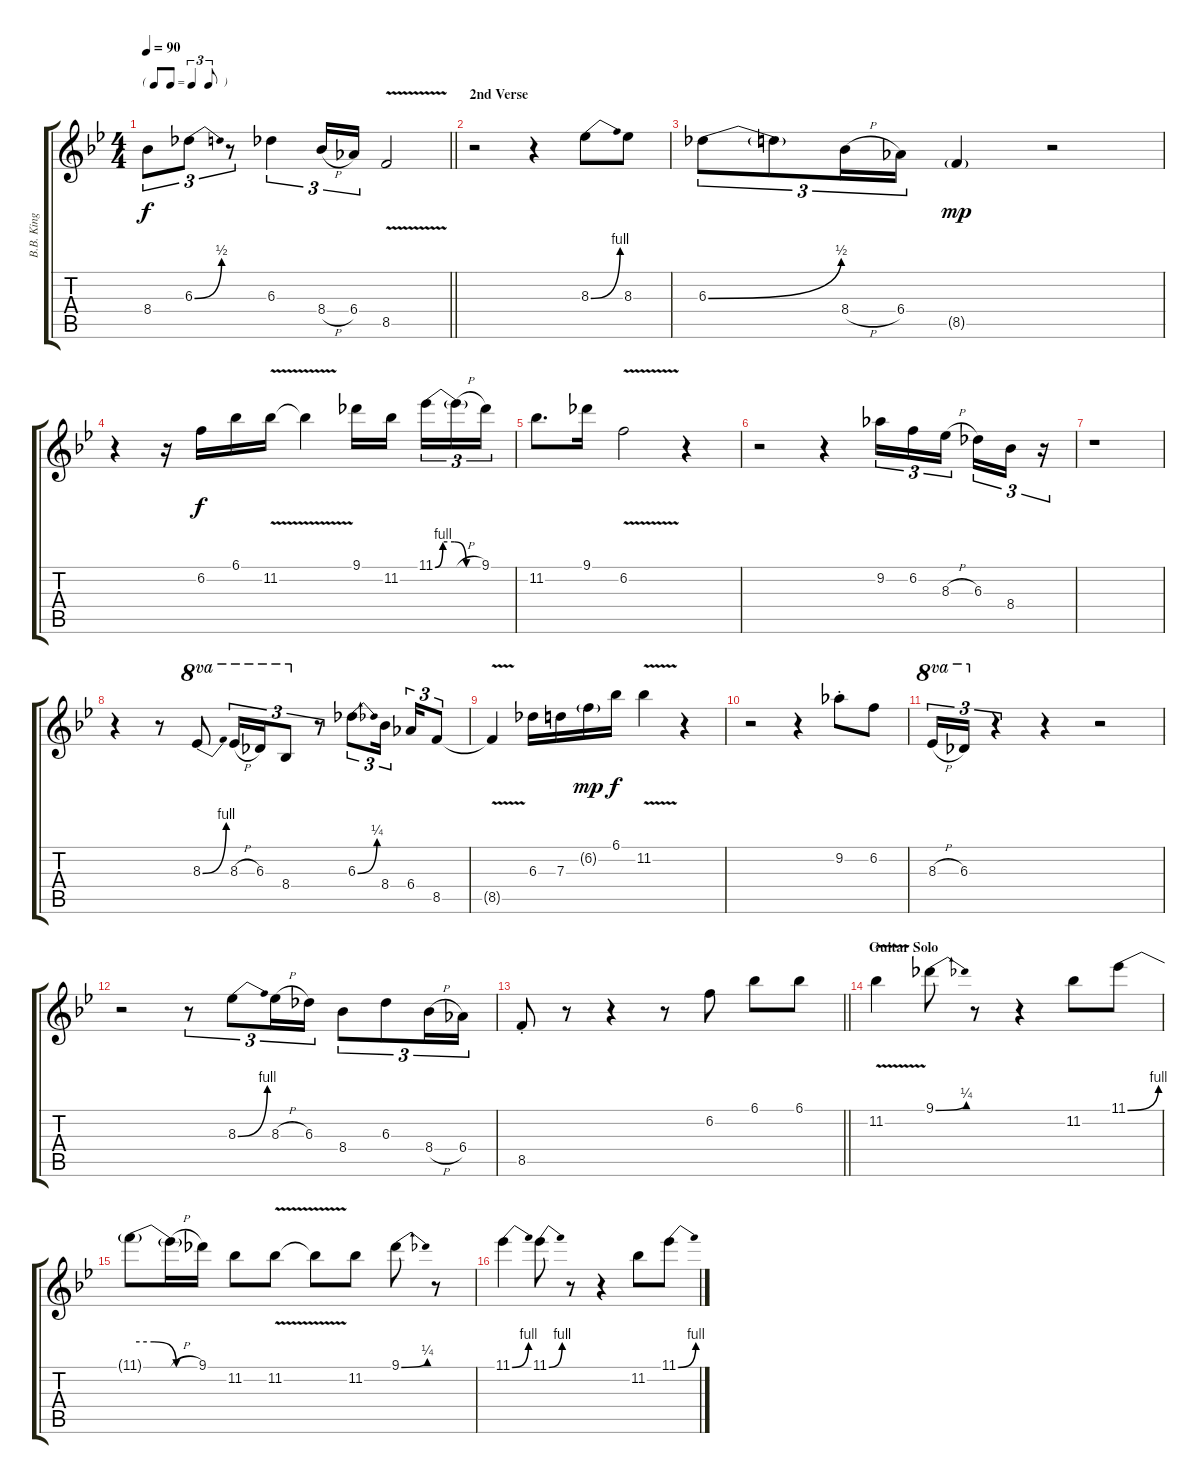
\track ("B.B. King - Electric Guitar" "B.B. King ") {instrument electricguitarclean}
\staff {score tabs}
\tuning (E4 B3 G3 D3 A2 E2) {hide}
\ts (4 4)
\tf triplet8th
\tempo 90
\clef g2
\barLineRight lightlight
\ks bb
8.4.8{tu (3 2) dy f} 6.3{be (bend 0 0 60 2)}.8{tu (3 2)} r.8{tu (3 2)} 6.3.4{tu (3 2)} 8.4{h}.16{tu (3 2)} 6.4.16{tu (3 2)} 8.5{v}.2 |
\section ("" "2nd Verse")
r.2 r.4 8.3{be (bend 0 0 60 4)}.8 8.3.8 |
6.3{be (bend 0 0 60 2)}.8{tu (3 2)} 6.3{t}.8{tu (3 2)} 8.4{h}.16{tu (3 2)} 6.4.16{tu (3 2)} 8.5{g}.4{dy mp} r.2 |
r.4 r.16 6.2.16{dy f} 6.1.16 11.2{v}.16 11.2{v t}.4 9.1.16 11.2.16{beam splitsecondary} 11.1{be (custom 0 0 10 4 25 4 40 0 60 0)}.16{tu (3 2)} 11.1{h t}.16{tu (3 2)} 9.1.16{tu (3 2)} |
11.2.8{d} 9.1.16 6.2{v}.2 r.4 |
r.2 r.4 9.2.16{tu (3 2)} 6.2.16{tu (3 2)} 8.3{h}.16{tu (3 2) beam splitsecondary} 6.3.16{tu (3 2)} 8.4.16{tu (3 2)} r.16{tu (3 2)} |
r.1 |
r.4 r.8 8.3{be (bend 0 0 60 4)}.8{ot 8va} 8.3{h}.16{tu (3 2) ot 8va} 6.3.16{tu (3 2) ot 8va} 8.4.8{tu (3 2) ot 8va} r.8{tu (3 2)} 6.3{be (bend 0 0 60 1)}.8{tu (3 2)} 8.4.16{tu (3 2) beam splitsecondary} 6.4.16{tu (3 2)} 8.5.8{tu (3 2)} |
8.5{v t}.4 6.3.16 7.3.16 6.2{g}.16{dy mp} 6.1.16{dy f} 11.2{v}.4 r.4 |
r.2 r.4 9.2{st}.8 6.2.8 |
8.3{h}.16{tu (3 2) ot 8va} 6.3.16{tu (3 2) ot 8va} r.4{tu (3 2)} r.4 r.2 |
r.2 r.8{tu (3 2)} 8.3{be (bend 0 0 60 4)}.8{tu (3 2)} 8.3{h}.16{tu (3 2)} 6.3.16{tu (3 2)} 8.4.8{tu (3 2)} 6.3.8{tu (3 2)} 8.4{h}.16{tu (3 2)} 6.4.16{tu (3 2)} |
\barLineRight lightlight
8.5{st}.8 r.8 r.4 r.8 6.2.8 6.1.8 6.1.8 |
\section ("" "Guitar Solo")
11.2{v}.4 9.1{be (bend 0 0 60 1)}.8 r.8 r.4 11.2.8 11.1{be (bend 0 0 60 4)}.8 |
11.1{be (custom 0 4 20 4 40 0 60 0) t}.8 11.1{h t}.16 9.1.16 11.2.8 11.2{v}.8 11.2{v t}.8 11.2.8 9.1{be (bend 0 0 60 1)}.8 r.8 |
11.1{be (bend 0 0 60 4)}.4 11.1{be (bend 0 0 60 4)}.8 r.8 r.4 11.2.8 11.1{be (bend 0 0 60 4)}.8
